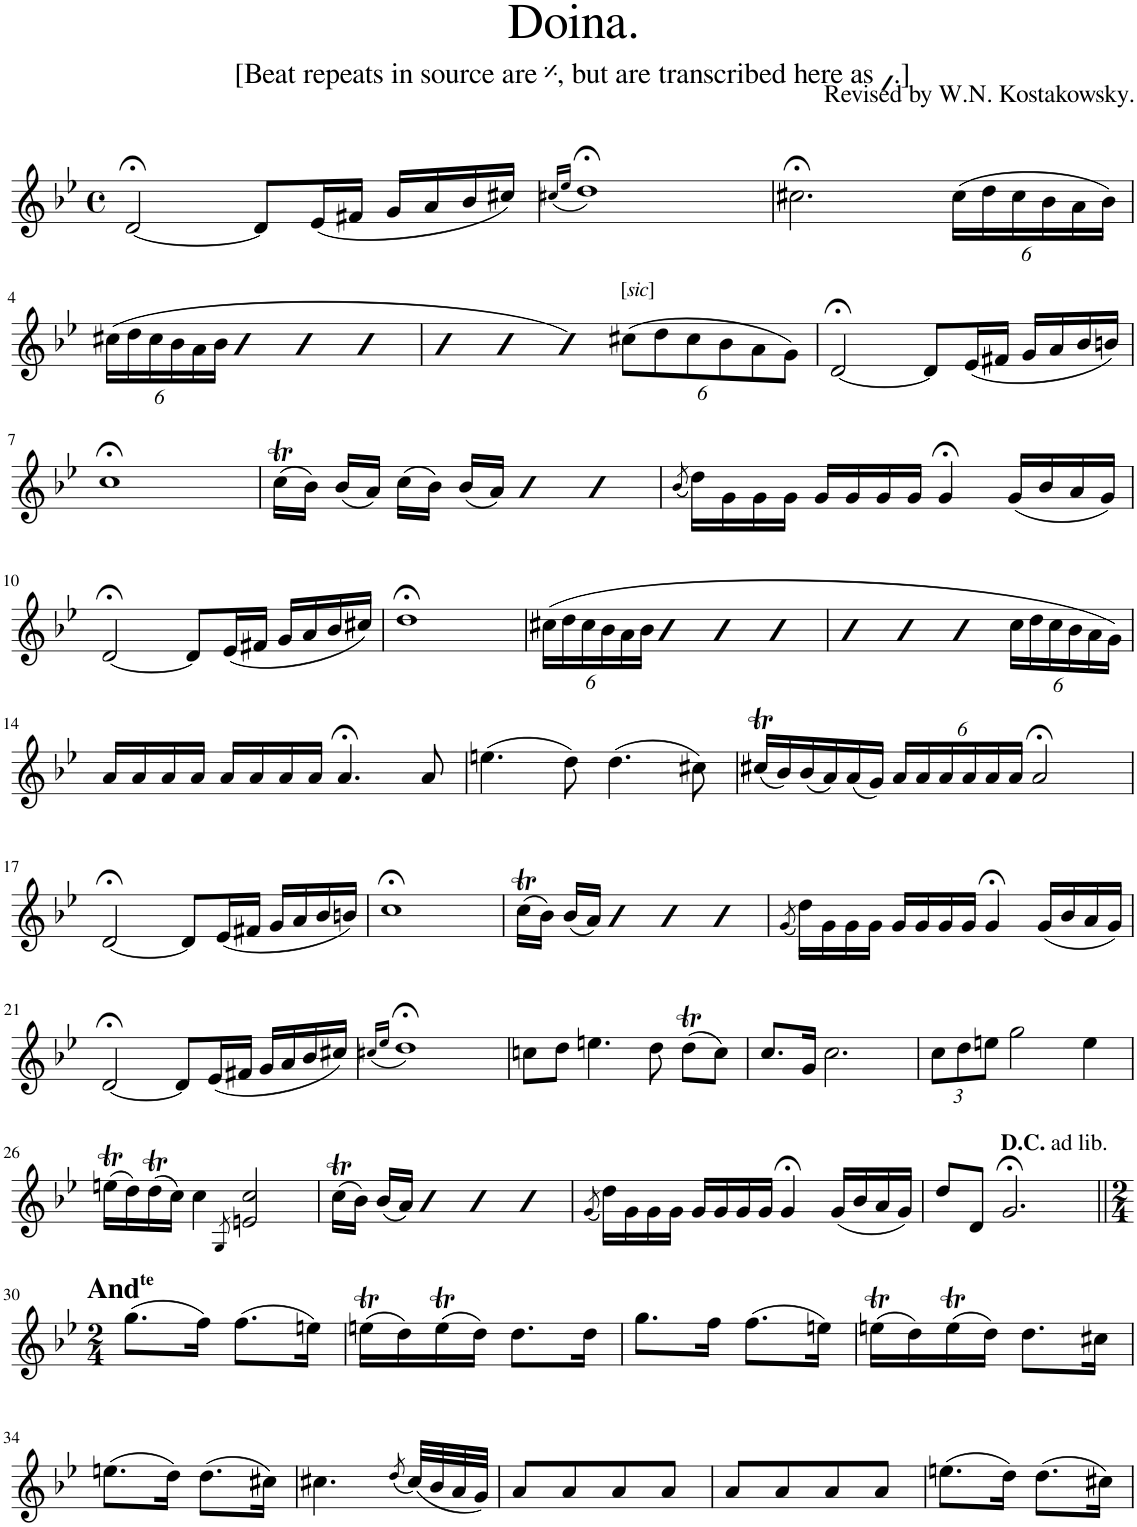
**kern
*part1
*staff1
*I"Piano
*I'Pno
*clefG2
*k[b-e-]
*g:
*M4/4
*met(c)
=1
[2d;</
8d/L]
(16e-/L
16f#X/JJ
16g/LL
16a/
16b-/
16cc#X/JJ)
=2
(16qcc#X/LL
16qee-/JJ
1dd;<)
=3
2.cc#X;<\
*Xbrackettup
(24cc#\LL
24dd\
24cc#\
24b-\
24a\
24b-\JJ)
!!LO:LB:g=z
=4
(24cc#X\LL
24dd\
24cc#\
24b-\
24a\
24b-\JJ
4b-
4b-
4b-
=5
4b-
4b-
4b-)
!LO:TX:a:t=[
!LO:TX:a:i:t=sic
!LO:TX:a:t=]
(12cc#X\L
12dd\
12cc#\
12b-\
12a\
12g\J)
=6
[2d;</
8d/L]
(16e-/L
16f#X/JJ
16g/LL
16a/
16b-/
16bn/JJ)
!!LO:LB:g=z
=7
1cc;<
=8
(16ccT\LL
16b-\JJ)
(16b-/LL
16a/JJ)
(16cc\LL
16b-\JJ)
(16b-/LL
16a/JJ)
4b-
4b-
=9
(8qb-/
16dd\LL)
16g\
16g\
16g\JJ
16g/LL
16g/
16g/
16g/JJ
4g;</
(16g/LL
16b-/
16a/
16g/JJ)
!!LO:LB:g=z
=10
[2d;</
8d/L]
(16e-/L
16f#X/JJ
16g/LL
16a/
16b-/
16cc#X/JJ)
=11
1dd;<
=12
(24cc#X\LL
24dd\
24cc#\
24b-\
24a\
24b-\JJ
4b-
4b-
4b-
=13
4b-
4b-
4b-
24cc\LL
24dd\
24cc\
24b-\
24a\
24g\JJ)
!!LO:LB:g=z
=14
16a/LL
16a/
16a/
16a/JJ
16a/LL
16a/
16a/
16a/JJ
4.a;</
8a/
=15
(4.een\
8dd\)
(4.dd\
8cc#X\)
=16
*Xtuplet
(24cc#Xt/LL
24b-/)
(24b-/
24a/)
(24a/
24g/JJ)
*tuplet
24a/LL
24a/
24a/
24a/
24a/
24a/JJ
2a;</
!!LO:LB:g=z
=17
[2d;</
8d/L]
(16e-/L
16f#X/JJ
16g/LL
16a/
16b-/
16bn/JJ)
=18
1cc;<
=19
(16ccT\LL
16b-\JJ)
(16b-/LL
16a/JJ)
4b-
4b-
4b-
=20
(8qg/
16dd\LL)
16g\
16g\
16g\JJ
16g/LL
16g/
16g/
16g/JJ
4g;</
(16g/LL
16b-/
16a/
16g/JJ)
!!LO:LB:g=z
=21
[2d;</
8d/L]
(16e-/L
16f#X/JJ
16g/LL
16a/
16b-/
16cc#X/JJ)
=22
(16qcc#X/LL
16qee-/JJ
1dd;<)
=23
8ccn\L
8dd\J
4.een\
8dd\
(8ddt\L
8cc\J)
=24
8.cc/L
16g/Jk
2.cc\
=25
12cc\L
12dd\
12een\J
2gg\
4ee\
!!LO:LB:g=z
=26
(16eent\LL
16dd\)
(16ddt\
16cc\JJ)
4cc\
8qG/
2en/ 2cc/
=27
(16ccT\LL
16b-\JJ)
(16b-/LL
16a/JJ)
4b-
4b-
4b-
=28
(8qg/
16dd\LL)
16g\
16g\
16g\JJ
16g/LL
16g/
16g/
16g/JJ
4g;</
(16g/LL
16b-/
16a/
16g/JJ)
=29
8dd/L
8d/J
2.g;</
!LO:TX:a:t=<b>D.C. </b>ad lib.
!!LO:LB:g=z
=30||
*M2/4
!LO:TX:a:B:t=And
!LO:TX:a:t=te
(8.gg\L
16ff\Jk)
(8.ff\L
16een\Jk)
=31
(16eent\LL
16dd\)
(16eet\
16dd\JJ)
8.dd\L
16dd\Jk
=32
8.gg\L
16ff\Jk
(8.ff\L
16een\Jk)
=33
(16eent\LL
16dd\)
(16eet\
16dd\JJ)
8.dd\L
16cc#X\Jk
!!LO:LB:g=z
=34
(8.een\L
16dd\Jk)
(8.dd\L
16cc#X\Jk)
=35
4.cc#X\
(8qdd/
(32cc#/LLL)
32b-/
32a/
32g/JJJ)
=36
8a/L
8a/
8a/
8a/J
=37
8a/L
8a/
8a/
8a/J
=38
(8.een\L
16dd\Jk)
(8.dd\L
16cc#X\Jk)
=
*-
